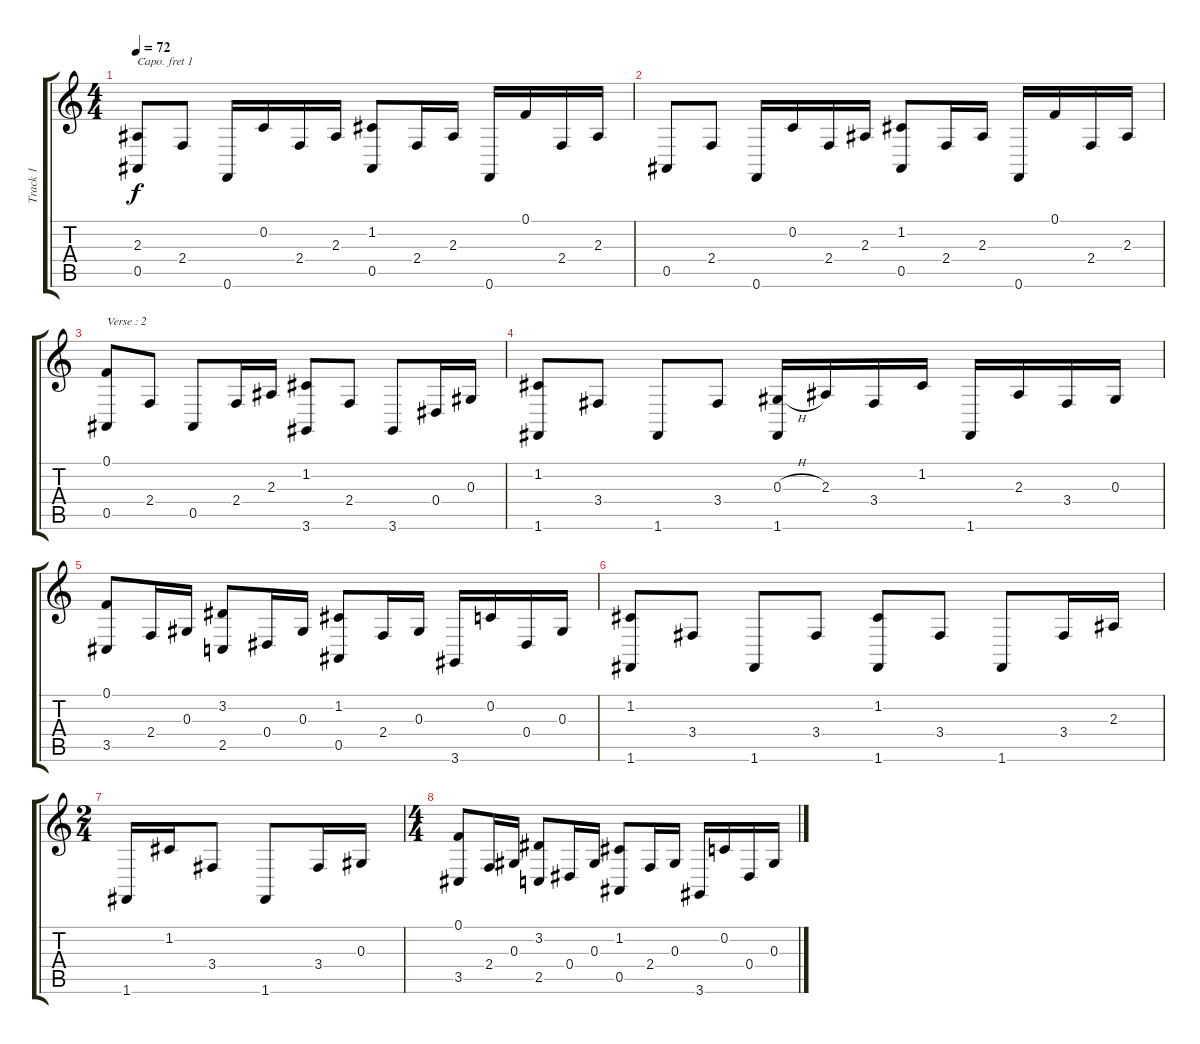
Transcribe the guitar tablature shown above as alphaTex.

\track ("Track 1" "Track 1") {instrument acousticgrandpiano}
\staff {score tabs}
\capo 1
\tuning (E4 B3 G3 D3 A2 E2) {hide}
\ts (4 4)
\tempo 72
\clef g2
\ks c
(2.3 0.5).8{dy f} 2.4.8 0.6.16 0.2.16 2.4.16 2.3.16 (1.2 0.5).8 2.4.16 2.3.16 0.6.16 0.1.16 2.4.16 2.3.16 |
0.5.8 2.4.8 0.6.16 0.2.16 2.4.16 2.3.16 (1.2 0.5).8 2.4.16 2.3.16 0.6.16 0.1.16 2.4.16 2.3.16 |
(0.1 0.5).8{txt "Verse : 2"} 2.4.8 0.5.8 2.4.16 2.3.16 (1.2 3.6).8 2.4.8 3.6.8 0.4.16 0.3.16 |
(1.2 1.6).8 3.4.8 1.6.8 3.4.8 (0.3{h} 1.6).16 2.3.16 3.4.16 1.2.16 1.6.16 2.3.16 3.4.16 0.3.16 |
(0.1 3.5).8 2.4.16 0.3.16 (3.2 2.5).8 0.4.16 0.3.16 (1.2 0.5).8 2.4.16 0.3.16 3.6.16 0.2.16 0.4.16 0.3.16 |
(1.2 1.6).8 3.4.8 1.6.8 3.4.8 (1.2 1.6).8 3.4.8 1.6.8 3.4.16 2.3.16 |
\ts (2 4)
1.6.16 1.2.16 3.4.8 1.6.8 3.4.16 0.3.16 |
\ts (4 4)
(0.1 3.5).8 2.4.16 0.3.16 (3.2 2.5).8 0.4.16 0.3.16 (1.2 0.5).8 2.4.16 0.3.16 3.6.16 0.2.16 0.4.16 0.3.16
